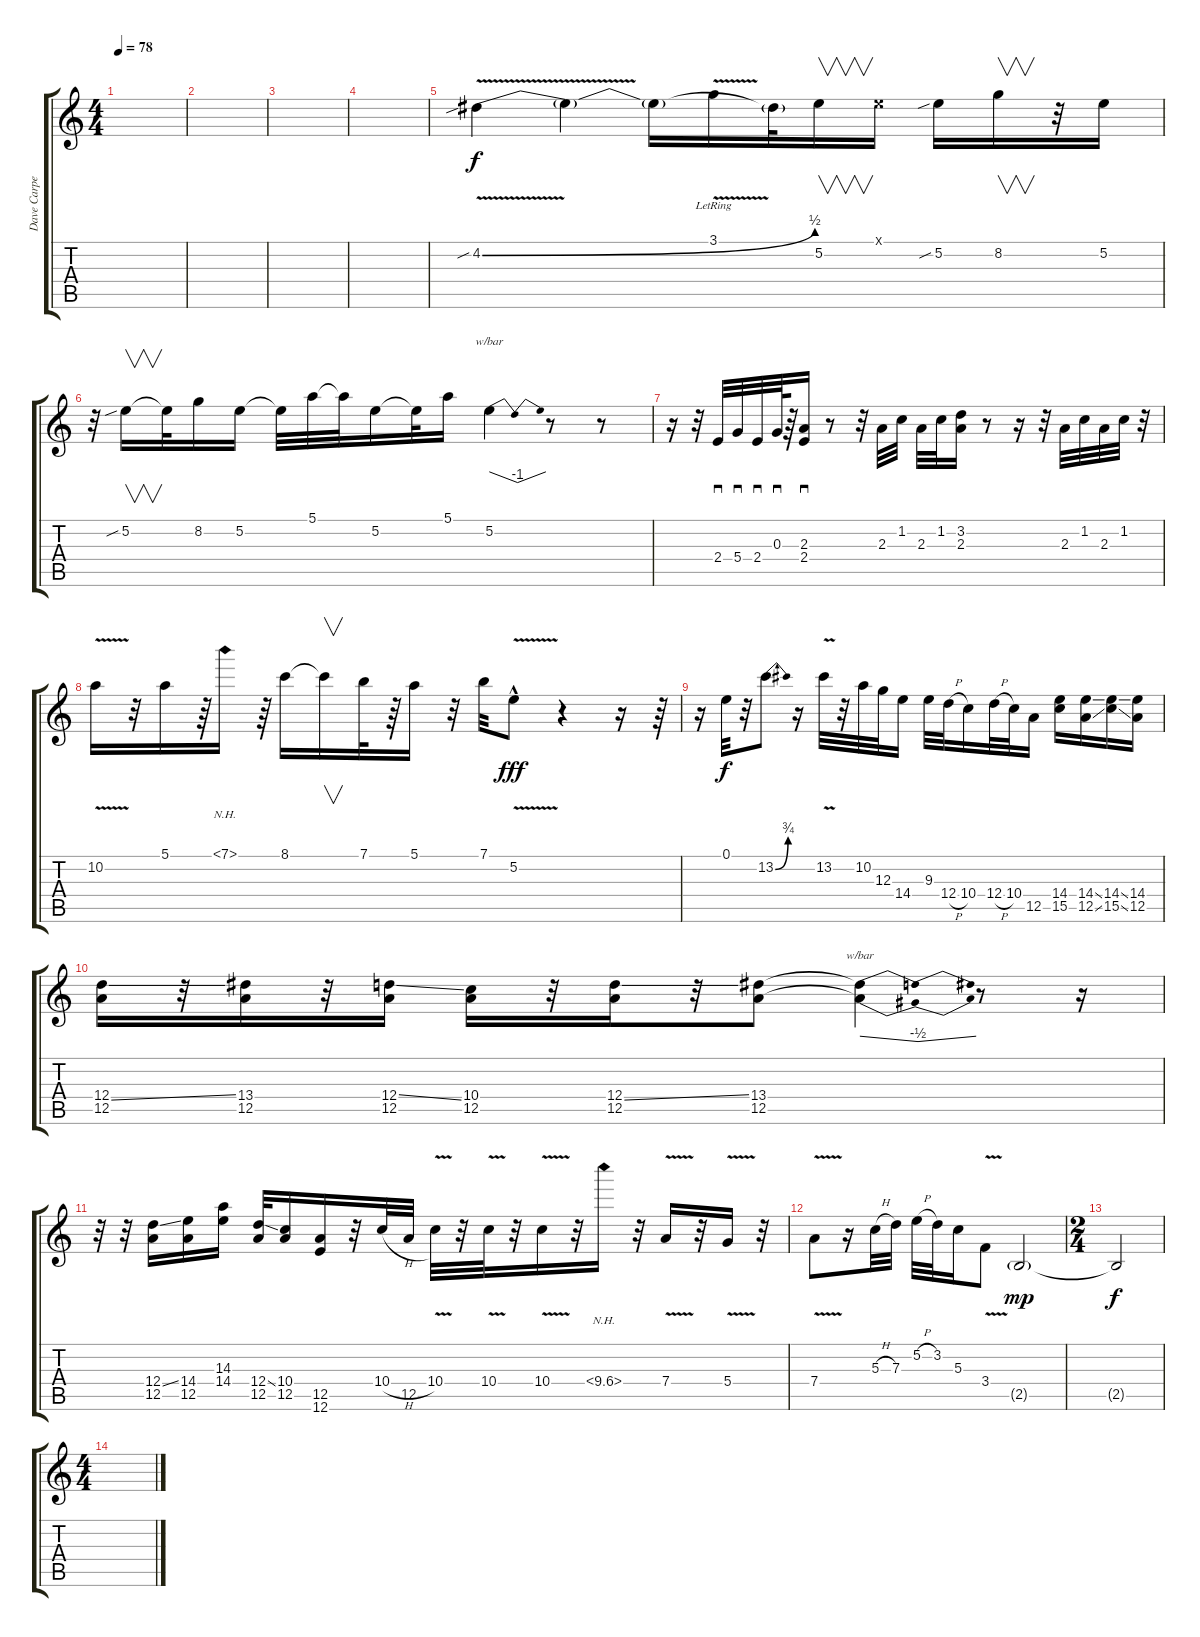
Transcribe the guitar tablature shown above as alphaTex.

\track ("Dave Carpenter 3 - Solo" "Dave Carpe") {instrument overdrivenguitar}
\staff {score tabs}
\tuning (E4 B3 G3 D3 A2 E2) {hide}
\ts (4 4)
\tempo 78
\clef g2
\ks c
|
|
|
|
4.2{be (bend 0 0 60 2) v sib}.4 4.2{t}.4 4.2{t}.16 3.1{v lr}.16 4.2{t}.32 5.2.16{v} 0.1{x}.16 5.2{sib}.16 8.2.16{v} r.32 5.2.16 |
r.32 5.2{sib}.16{v} 5.2{t}.32 8.2.16 5.2.16 5.2{t}.32 5.1.32 5.1{t}.32 5.2.16 5.2{t}.32 5.1.16 5.2.4{tbe (dip default 0 0 30 -4 60 0)} r.8 r.8 |
r.16 r.32 2.4.32{sd} 5.4.32{sd} 2.4.32{sd} 0.3.64{sd} r.64 (2.3 2.4).16{sd} r.8 r.32 2.3.32 1.2.32 2.3.32 1.2.32 (3.2 2.3).16 r.8 r.16 r.32 2.3.32 1.2.32 2.3.32 1.2.32 r.32 |
10.2{v}.16 r.32 5.1.16 r.64 7.1{nh}.16 r.64 8.1.16 8.1{t}.16{v} 7.1.32 r.64 5.1.16 r.32 7.1.32 5.2{v hac}.8{dy fff} r.4 r.16 r.64 |
r.16 0.1.32{dy f} r.32 13.2{be (bend 0 0 60 3)}.8 r.16 13.2{v}.32 r.32 10.2.32 12.3.32 14.4.16 9.3.32 12.4{h}.32 10.4.16 12.4{h}.32 10.4.32 12.5.16 (14.4 15.5).16 (14.4{ss} 12.5{ss}).16 (14.4{ss} 15.5{ss}).16 (14.4 12.5).16 |
(12.4{ss} 12.5).16 r.32 (13.4 12.5).16 r.32 (12.4{ss} 12.5).16 (10.4 12.5).16 r.32 (12.4{ss} 12.5).16 r.32 (13.4 12.5).8 (13.4{t} 12.5{t}).4{tbe (dip default 0 0 30 -2 60 0)} r.8 r.16 |
r.32 r.32 (12.4{ss} 12.5).16 (14.4 12.5).16 (14.3 14.4).16 (12.4{ss} 12.5).32 (10.4 12.5).16 (12.5 12.6).16 r.32 10.4{h}.32 12.5.32 10.4{v}.32 r.32 10.4{v}.32 r.32 10.4{v}.16 r.32 10.4{nh}.16 r.32 7.4{v}.16 r.32 5.4{v}.16 r.32 |
7.4{v}.8 r.16 5.3{h}.32 7.3.32 5.2{h}.32 3.2.32 5.3.16 3.4{v}.8 2.5{g}.2{dy mp volume 4} |
\ts (2 4)
2.5{t}.2{dy f} |
\ts (4 4)
